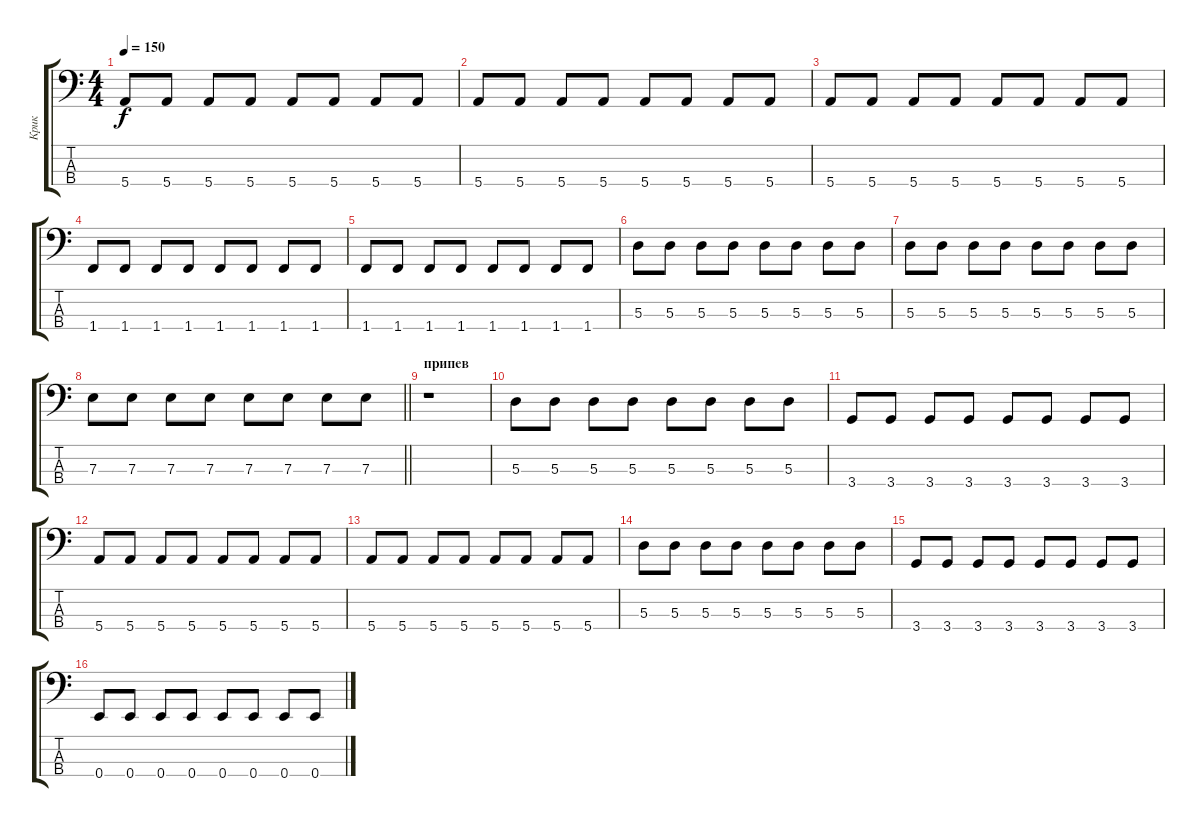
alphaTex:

\track ("Крик" "Крик") {instrument electricbassfinger}
\staff {score tabs}
\tuning (G2 D2 A1 E1) {hide}
\ts (4 4)
\tempo 150
\clef f4
\ks c
5.4.8{dy f} 5.4.8 5.4.8 5.4.8 5.4.8 5.4.8 5.4.8 5.4.8 |
5.4.8 5.4.8 5.4.8 5.4.8 5.4.8 5.4.8 5.4.8 5.4.8 |
5.4.8 5.4.8 5.4.8 5.4.8 5.4.8 5.4.8 5.4.8 5.4.8 |
1.4.8 1.4.8 1.4.8 1.4.8 1.4.8 1.4.8 1.4.8 1.4.8 |
1.4.8 1.4.8 1.4.8 1.4.8 1.4.8 1.4.8 1.4.8 1.4.8 |
5.3.8 5.3.8 5.3.8 5.3.8 5.3.8 5.3.8 5.3.8 5.3.8 |
5.3.8 5.3.8 5.3.8 5.3.8 5.3.8 5.3.8 5.3.8 5.3.8 |
\barLineRight lightlight
7.3.8 7.3.8 7.3.8 7.3.8 7.3.8 7.3.8 7.3.8 7.3.8 |
\section ("" "припев")
r.1 |
5.3.8 5.3.8 5.3.8 5.3.8 5.3.8 5.3.8 5.3.8 5.3.8 |
3.4.8 3.4.8 3.4.8 3.4.8 3.4.8 3.4.8 3.4.8 3.4.8 |
5.4.8 5.4.8 5.4.8 5.4.8 5.4.8 5.4.8 5.4.8 5.4.8 |
5.4.8 5.4.8 5.4.8 5.4.8 5.4.8 5.4.8 5.4.8 5.4.8 |
5.3.8 5.3.8 5.3.8 5.3.8 5.3.8 5.3.8 5.3.8 5.3.8 |
3.4.8 3.4.8 3.4.8 3.4.8 3.4.8 3.4.8 3.4.8 3.4.8 |
0.4.8 0.4.8 0.4.8 0.4.8 0.4.8 0.4.8 0.4.8 0.4.8
